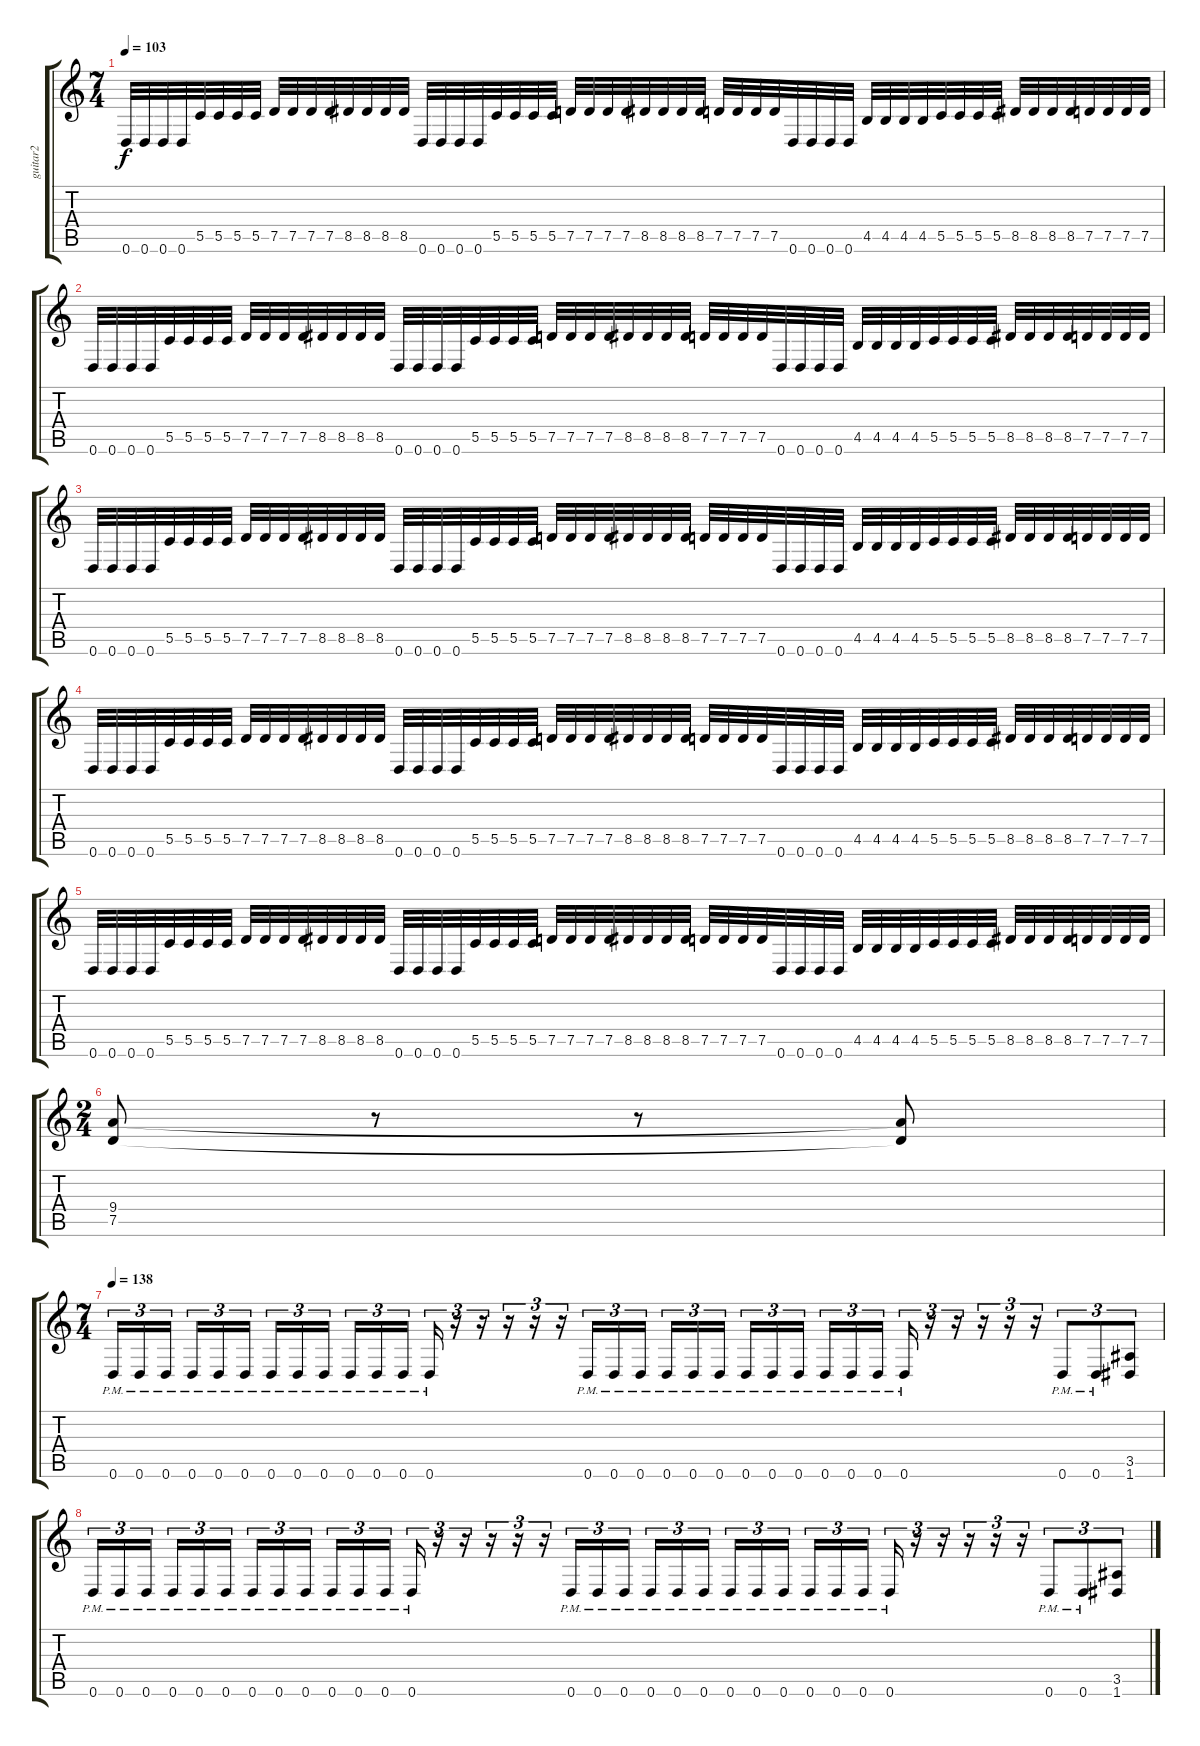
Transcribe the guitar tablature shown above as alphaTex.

\track ("guitar2" "guitar2") {instrument distortionguitar}
\staff {score tabs}
\tuning (D4 A3 F3 C3 G2 D2) {hide}
\ts (7 4)
\tempo 103
\clef g2
\ks c
0.6.32{dy f} 0.6.32 0.6.32 0.6.32 5.5.32 5.5.32 5.5.32 5.5.32 7.5.32 7.5.32 7.5.32 7.5.32 8.5.32 8.5.32 8.5.32 8.5.32 0.6.32 0.6.32 0.6.32 0.6.32 5.5.32 5.5.32 5.5.32 5.5.32 7.5.32 7.5.32 7.5.32 7.5.32 8.5.32 8.5.32 8.5.32 8.5.32 7.5.32 7.5.32 7.5.32 7.5.32 0.6.32 0.6.32 0.6.32 0.6.32 4.5.32 4.5.32 4.5.32 4.5.32 5.5.32 5.5.32 5.5.32 5.5.32 8.5.32 8.5.32 8.5.32 8.5.32 7.5.32 7.5.32 7.5.32 7.5.32 |
0.6.32 0.6.32 0.6.32 0.6.32 5.5.32 5.5.32 5.5.32 5.5.32 7.5.32 7.5.32 7.5.32 7.5.32 8.5.32 8.5.32 8.5.32 8.5.32 0.6.32 0.6.32 0.6.32 0.6.32 5.5.32 5.5.32 5.5.32 5.5.32 7.5.32 7.5.32 7.5.32 7.5.32 8.5.32 8.5.32 8.5.32 8.5.32 7.5.32 7.5.32 7.5.32 7.5.32 0.6.32 0.6.32 0.6.32 0.6.32 4.5.32 4.5.32 4.5.32 4.5.32 5.5.32 5.5.32 5.5.32 5.5.32 8.5.32 8.5.32 8.5.32 8.5.32 7.5.32 7.5.32 7.5.32 7.5.32 |
0.6.32 0.6.32 0.6.32 0.6.32 5.5.32 5.5.32 5.5.32 5.5.32 7.5.32 7.5.32 7.5.32 7.5.32 8.5.32 8.5.32 8.5.32 8.5.32 0.6.32 0.6.32 0.6.32 0.6.32 5.5.32 5.5.32 5.5.32 5.5.32 7.5.32 7.5.32 7.5.32 7.5.32 8.5.32 8.5.32 8.5.32 8.5.32 7.5.32 7.5.32 7.5.32 7.5.32 0.6.32 0.6.32 0.6.32 0.6.32 4.5.32 4.5.32 4.5.32 4.5.32 5.5.32 5.5.32 5.5.32 5.5.32 8.5.32 8.5.32 8.5.32 8.5.32 7.5.32 7.5.32 7.5.32 7.5.32 |
0.6.32 0.6.32 0.6.32 0.6.32 5.5.32 5.5.32 5.5.32 5.5.32 7.5.32 7.5.32 7.5.32 7.5.32 8.5.32 8.5.32 8.5.32 8.5.32 0.6.32 0.6.32 0.6.32 0.6.32 5.5.32 5.5.32 5.5.32 5.5.32 7.5.32 7.5.32 7.5.32 7.5.32 8.5.32 8.5.32 8.5.32 8.5.32 7.5.32 7.5.32 7.5.32 7.5.32 0.6.32 0.6.32 0.6.32 0.6.32 4.5.32 4.5.32 4.5.32 4.5.32 5.5.32 5.5.32 5.5.32 5.5.32 8.5.32 8.5.32 8.5.32 8.5.32 7.5.32 7.5.32 7.5.32 7.5.32 |
0.6.32 0.6.32 0.6.32 0.6.32 5.5.32 5.5.32 5.5.32 5.5.32 7.5.32 7.5.32 7.5.32 7.5.32 8.5.32 8.5.32 8.5.32 8.5.32 0.6.32 0.6.32 0.6.32 0.6.32 5.5.32 5.5.32 5.5.32 5.5.32 7.5.32 7.5.32 7.5.32 7.5.32 8.5.32 8.5.32 8.5.32 8.5.32 7.5.32 7.5.32 7.5.32 7.5.32 0.6.32 0.6.32 0.6.32 0.6.32 4.5.32 4.5.32 4.5.32 4.5.32 5.5.32 5.5.32 5.5.32 5.5.32 8.5.32 8.5.32 8.5.32 8.5.32 7.5.32 7.5.32 7.5.32 7.5.32 |
\ts (2 4)
(9.4 7.5).8 r.8 r.8 (9.4{t} 7.5{t}).8 |
\ts (7 4)
\tempo 138
0.6{pm}.16{tu (3 2)} 0.6{pm}.16{tu (3 2)} 0.6{pm}.16{tu (3 2)} 0.6{pm}.16{tu (3 2)} 0.6{pm}.16{tu (3 2)} 0.6{pm}.16{tu (3 2)} 0.6{pm}.16{tu (3 2)} 0.6{pm}.16{tu (3 2)} 0.6{pm}.16{tu (3 2)} 0.6{pm}.16{tu (3 2)} 0.6{pm}.16{tu (3 2)} 0.6{pm}.16{tu (3 2)} 0.6{pm}.16{tu (3 2)} r.16{tu (3 2)} r.16{tu (3 2)} r.16{tu (3 2)} r.16{tu (3 2)} r.16{tu (3 2)} 0.6{pm}.16{tu (3 2)} 0.6{pm}.16{tu (3 2)} 0.6{pm}.16{tu (3 2)} 0.6{pm}.16{tu (3 2)} 0.6{pm}.16{tu (3 2)} 0.6{pm}.16{tu (3 2)} 0.6{pm}.16{tu (3 2)} 0.6{pm}.16{tu (3 2)} 0.6{pm}.16{tu (3 2)} 0.6{pm}.16{tu (3 2)} 0.6{pm}.16{tu (3 2)} 0.6{pm}.16{tu (3 2)} 0.6{pm}.16{tu (3 2)} r.16{tu (3 2)} r.16{tu (3 2)} r.16{tu (3 2)} r.16{tu (3 2)} r.16{tu (3 2)} 0.6{pm}.8{tu (3 2)} 0.6{pm}.8{tu (3 2)} (3.5 1.6).8{tu (3 2)} |
0.6{pm}.16{tu (3 2)} 0.6{pm}.16{tu (3 2)} 0.6{pm}.16{tu (3 2)} 0.6{pm}.16{tu (3 2)} 0.6{pm}.16{tu (3 2)} 0.6{pm}.16{tu (3 2)} 0.6{pm}.16{tu (3 2)} 0.6{pm}.16{tu (3 2)} 0.6{pm}.16{tu (3 2)} 0.6{pm}.16{tu (3 2)} 0.6{pm}.16{tu (3 2)} 0.6{pm}.16{tu (3 2)} 0.6{pm}.16{tu (3 2)} r.16{tu (3 2)} r.16{tu (3 2)} r.16{tu (3 2)} r.16{tu (3 2)} r.16{tu (3 2)} 0.6{pm}.16{tu (3 2)} 0.6{pm}.16{tu (3 2)} 0.6{pm}.16{tu (3 2)} 0.6{pm}.16{tu (3 2)} 0.6{pm}.16{tu (3 2)} 0.6{pm}.16{tu (3 2)} 0.6{pm}.16{tu (3 2)} 0.6{pm}.16{tu (3 2)} 0.6{pm}.16{tu (3 2)} 0.6{pm}.16{tu (3 2)} 0.6{pm}.16{tu (3 2)} 0.6{pm}.16{tu (3 2)} 0.6{pm}.16{tu (3 2)} r.16{tu (3 2)} r.16{tu (3 2)} r.16{tu (3 2)} r.16{tu (3 2)} r.16{tu (3 2)} 0.6{pm}.8{tu (3 2)} 0.6{pm}.8{tu (3 2)} (3.5 1.6).8{tu (3 2)}
